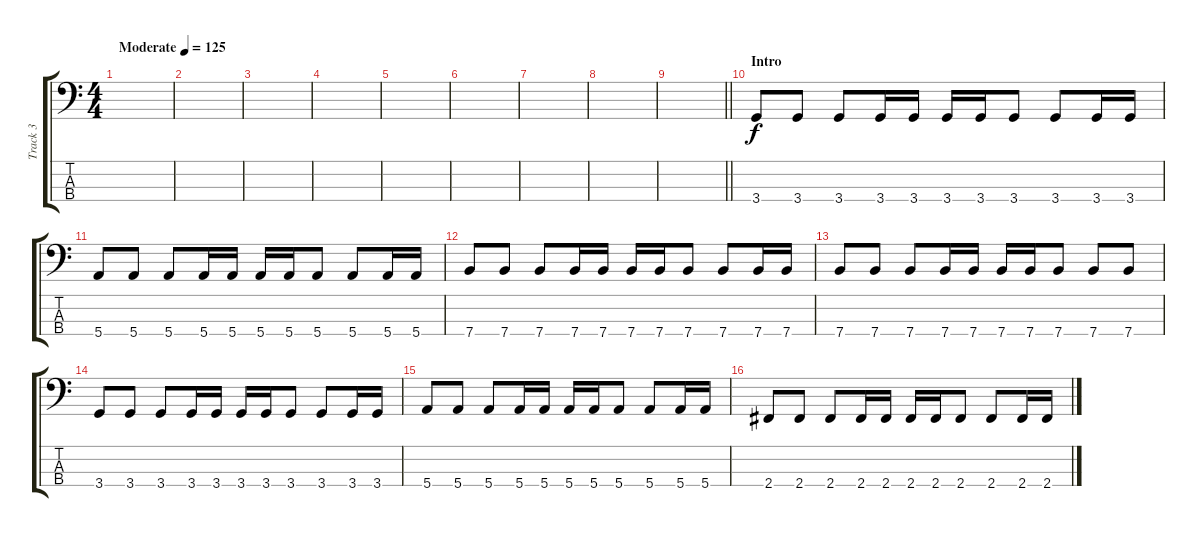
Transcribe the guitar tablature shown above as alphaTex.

\track ("Track 3" "Track 3") {instrument electricbasspick}
\staff {score tabs}
\tuning (G2 D2 A1 E1) {hide}
\ts (4 4)
\tempo (125 "Moderate")
\clef f4
\ks c
|
|
|
|
|
|
|
|
\barLineRight lightlight
|
\section ("" "Intro")
3.4.8 3.4.8 3.4.8 3.4.16 3.4.16 3.4.16 3.4.16 3.4.8 3.4.8 3.4.16 3.4.16 |
5.4.8 5.4.8 5.4.8 5.4.16 5.4.16 5.4.16 5.4.16 5.4.8 5.4.8 5.4.16 5.4.16 |
7.4.8 7.4.8 7.4.8 7.4.16 7.4.16 7.4.16 7.4.16 7.4.8 7.4.8 7.4.16 7.4.16 |
7.4.8 7.4.8 7.4.8 7.4.16 7.4.16 7.4.16 7.4.16 7.4.8 7.4.8 7.4.8 |
3.4.8 3.4.8 3.4.8 3.4.16 3.4.16 3.4.16 3.4.16 3.4.8 3.4.8 3.4.16 3.4.16 |
5.4.8 5.4.8 5.4.8 5.4.16 5.4.16 5.4.16 5.4.16 5.4.8 5.4.8 5.4.16 5.4.16 |
2.4.8 2.4.8 2.4.8 2.4.16 2.4.16 2.4.16 2.4.16 2.4.8 2.4.8 2.4.16 2.4.16
